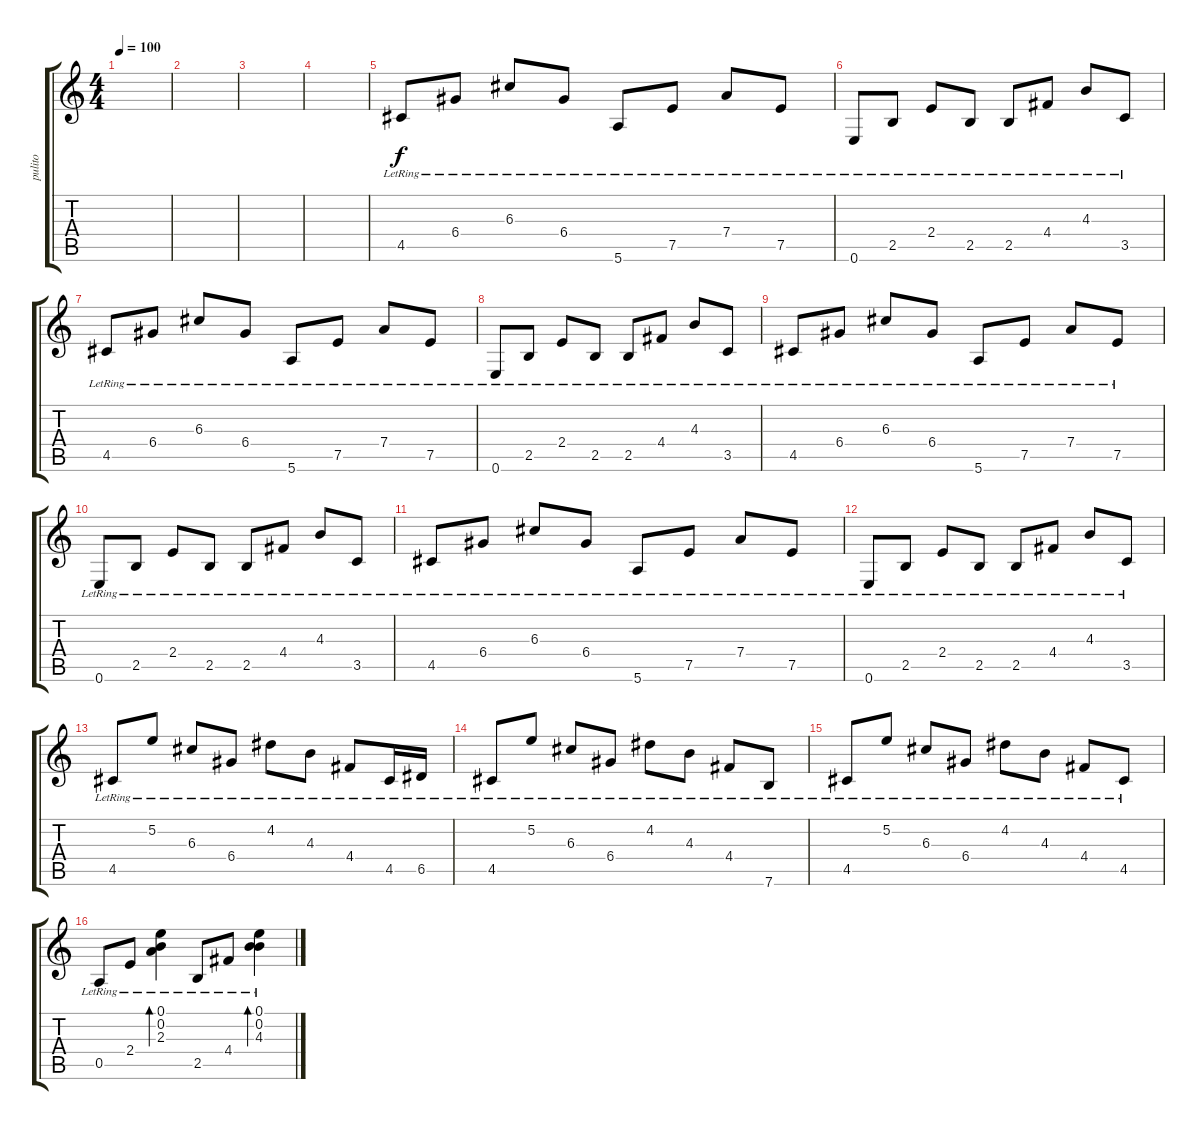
\track ("pulito" "pulito") {instrument electricguitarclean}
\staff {score tabs}
\tuning (E4 B3 G3 D3 A2 E2) {hide}
\ts (4 4)
\tempo 100
\clef g2
\ks c
|
|
|
|
4.5{lr}.8 6.4{lr}.8 6.3{lr}.8 6.4{lr}.8 5.6{lr}.8 7.5{lr}.8 7.4{lr}.8 7.5{lr}.8 |
0.6{lr}.8 2.5{lr}.8 2.4{lr}.8 2.5{lr}.8 2.5{lr}.8 4.4{lr}.8 4.3{lr}.8 3.5{lr}.8 |
4.5{lr}.8 6.4{lr}.8 6.3{lr}.8 6.4{lr}.8 5.6{lr}.8 7.5{lr}.8 7.4{lr}.8 7.5{lr}.8 |
0.6{lr}.8 2.5{lr}.8 2.4{lr}.8 2.5{lr}.8 2.5{lr}.8 4.4{lr}.8 4.3{lr}.8 3.5{lr}.8 |
4.5{lr}.8 6.4{lr}.8 6.3{lr}.8 6.4{lr}.8 5.6{lr}.8 7.5{lr}.8 7.4{lr}.8 7.5{lr}.8 |
0.6{lr}.8 2.5{lr}.8 2.4{lr}.8 2.5{lr}.8 2.5{lr}.8 4.4{lr}.8 4.3{lr}.8 3.5{lr}.8 |
4.5{lr}.8 6.4{lr}.8 6.3{lr}.8 6.4{lr}.8 5.6{lr}.8 7.5{lr}.8 7.4{lr}.8 7.5{lr}.8 |
0.6{lr}.8 2.5{lr}.8 2.4{lr}.8 2.5{lr}.8 2.5{lr}.8 4.4{lr}.8 4.3{lr}.8 3.5{lr}.8 |
4.5{lr}.8 5.2{lr}.8 6.3{lr}.8 6.4{lr}.8 4.2{lr}.8 4.3{lr}.8 4.4{lr}.8 4.5{lr}.16 6.5{lr}.16 |
4.5{lr}.8 5.2{lr}.8 6.3{lr}.8 6.4{lr}.8 4.2{lr}.8 4.3{lr}.8 4.4{lr}.8 7.6{lr}.8 |
4.5{lr}.8 5.2{lr}.8 6.3{lr}.8 6.4{lr}.8 4.2{lr}.8 4.3{lr}.8 4.4{lr}.8 4.5{lr}.8 |
0.5{lr}.8 2.4{lr}.8 (0.1 0.2{lr} 2.3{lr}).4{bd 60} 2.5{lr}.8 4.4{lr}.8 (0.1{lr} 0.2{lr} 4.3{lr}).4{bd 60}
